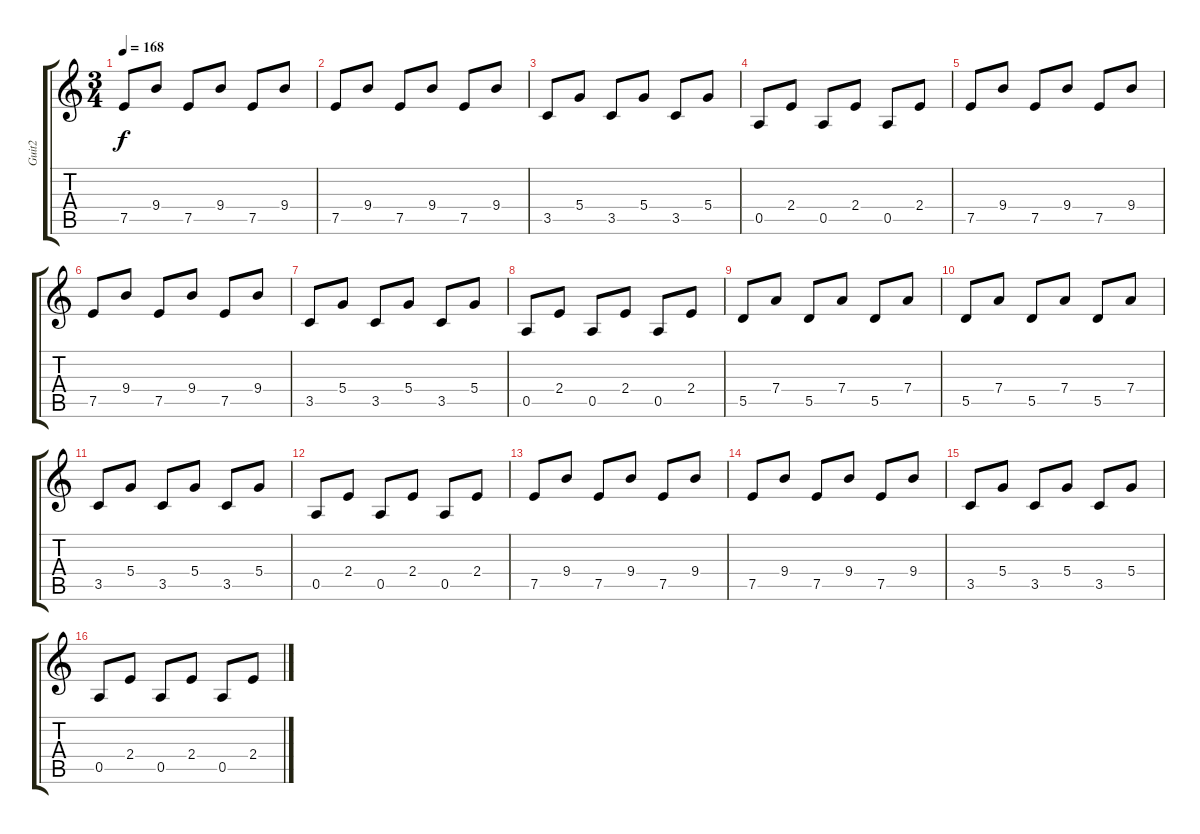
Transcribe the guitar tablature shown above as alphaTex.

\track ("Guit2" "Guit2") {instrument overdrivenguitar}
\staff {score tabs}
\tuning (E4 B3 G3 D3 A2 E2) {hide}
\ts (3 4)
\tempo 168
\clef g2
\ks c
7.5.8{dy f volume 13 instrument electricguitarclean} 9.4.8 7.5.8 9.4.8 7.5.8 9.4.8 |
7.5.8 9.4.8 7.5.8 9.4.8 7.5.8 9.4.8 |
3.5.8 5.4.8 3.5.8 5.4.8 3.5.8 5.4.8 |
0.5.8 2.4.8 0.5.8 2.4.8 0.5.8 2.4.8 |
7.5.8 9.4.8 7.5.8 9.4.8 7.5.8 9.4.8 |
7.5.8 9.4.8 7.5.8 9.4.8 7.5.8 9.4.8 |
3.5.8 5.4.8 3.5.8 5.4.8 3.5.8 5.4.8 |
0.5.8 2.4.8 0.5.8 2.4.8 0.5.8 2.4.8 |
5.5.8 7.4.8 5.5.8 7.4.8 5.5.8 7.4.8 |
5.5.8 7.4.8 5.5.8 7.4.8 5.5.8 7.4.8 |
3.5.8 5.4.8 3.5.8 5.4.8 3.5.8 5.4.8 |
0.5.8 2.4.8 0.5.8 2.4.8 0.5.8 2.4.8 |
7.5.8 9.4.8 7.5.8 9.4.8 7.5.8 9.4.8 |
7.5.8 9.4.8 7.5.8 9.4.8 7.5.8 9.4.8 |
3.5.8 5.4.8 3.5.8 5.4.8 3.5.8 5.4.8 |
0.5.8 2.4.8 0.5.8 2.4.8 0.5.8 2.4.8
